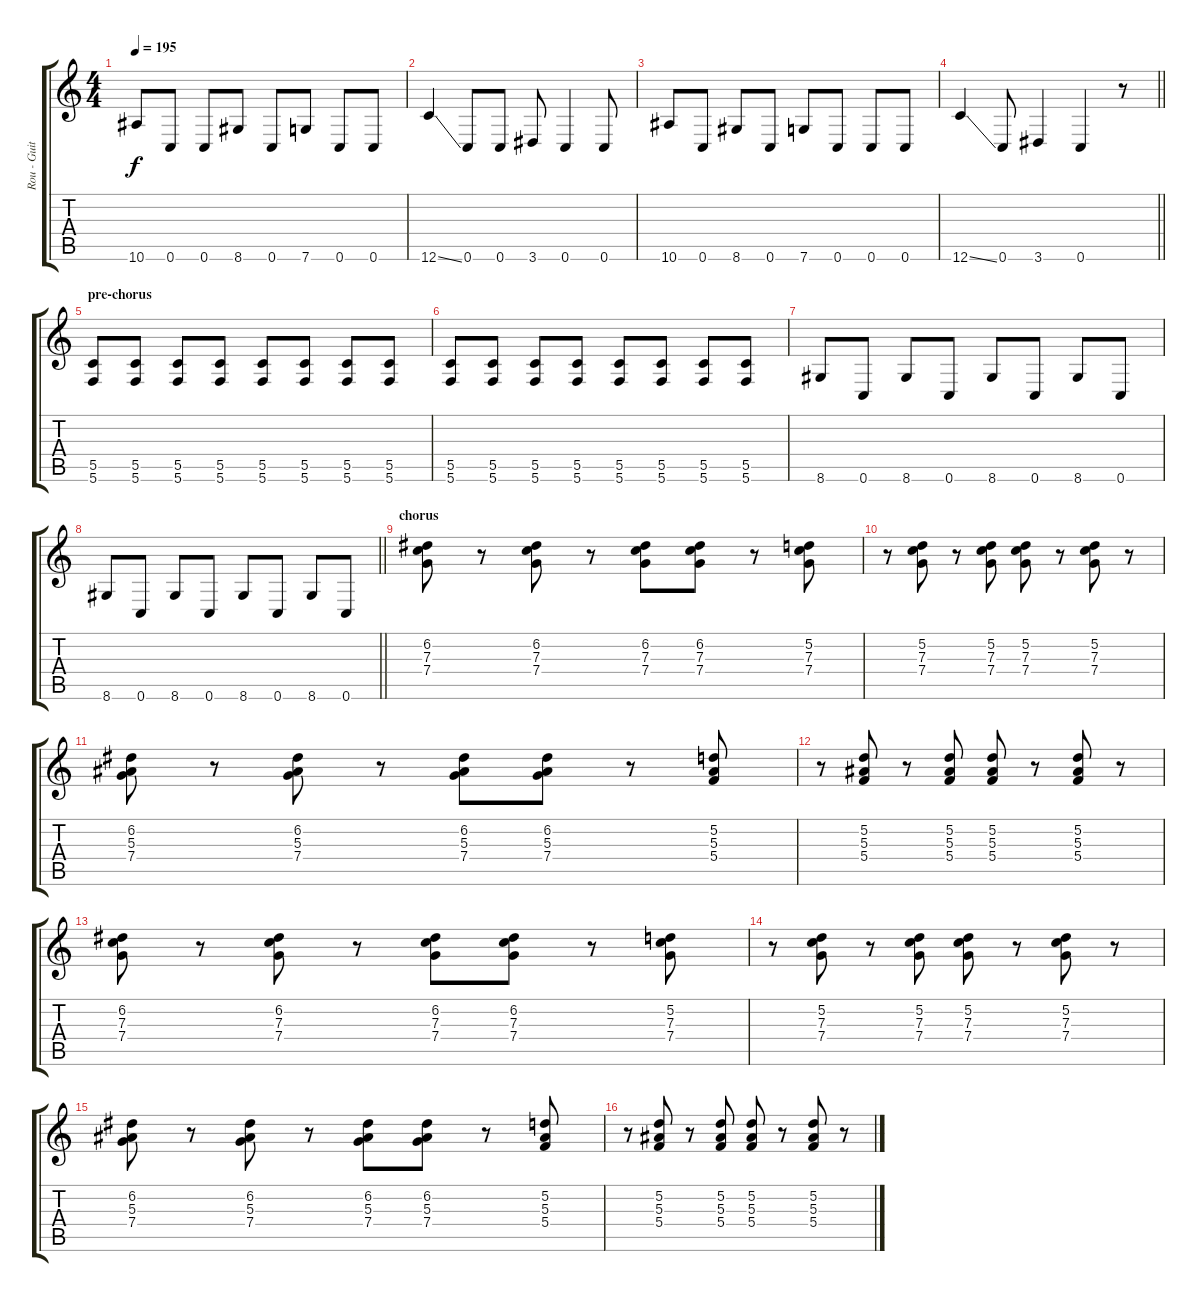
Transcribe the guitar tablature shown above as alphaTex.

\track ("Rou - Guitar" "Rou - Guit") {instrument distortionguitar}
\staff {score tabs}
\tuning (D4 A3 F3 C3 G2 C2) {hide}
\ts (4 4)
\tempo 195
\clef g2
\ks c
10.6.8{dy f} 0.6.8 0.6.8 8.6.8 0.6.8 7.6.8 0.6.8 0.6.8 |
12.6{ss}.4 0.6.8 0.6.8 3.6.8 0.6.4 0.6.8 |
10.6.8 0.6.8 8.6.8 0.6.8 7.6.8 0.6.8 0.6.8 0.6.8 |
\barLineRight lightlight
12.6{ss}.4 0.6.8 3.6.4 0.6.4 r.8 |
\section ("" "pre-chorus")
(5.5 5.6).8 (5.5 5.6).8 (5.5 5.6).8 (5.5 5.6).8 (5.5 5.6).8 (5.5 5.6).8 (5.5 5.6).8 (5.5 5.6).8 |
(5.5 5.6).8 (5.5 5.6).8 (5.5 5.6).8 (5.5 5.6).8 (5.5 5.6).8 (5.5 5.6).8 (5.5 5.6).8 (5.5 5.6).8 |
8.6.8 0.6.8 8.6.8 0.6.8 8.6.8 0.6.8 8.6.8 0.6.8 |
\barLineRight lightlight
8.6.8 0.6.8 8.6.8 0.6.8 8.6.8 0.6.8 8.6.8 0.6.8 |
\section ("" "chorus")
(6.2 7.3 7.4).8 r.8 (6.2 7.3 7.4).8 r.8 (6.2 7.3 7.4).8 (6.2 7.3 7.4).8 r.8 (5.2 7.3 7.4).8 |
r.8 (5.2 7.3 7.4).8 r.8 (5.2 7.3 7.4).8 (5.2 7.3 7.4).8 r.8 (5.2 7.3 7.4).8 r.8 |
(6.2 5.3 7.4).8 r.8 (6.2 5.3 7.4).8 r.8 (6.2 5.3 7.4).8 (6.2 5.3 7.4).8 r.8 (5.2 5.3 5.4).8 |
r.8 (5.2 5.3 5.4).8 r.8 (5.2 5.3 5.4).8 (5.2 5.3 5.4).8 r.8 (5.2 5.3 5.4).8 r.8 |
(6.2 7.3 7.4).8 r.8 (6.2 7.3 7.4).8 r.8 (6.2 7.3 7.4).8 (6.2 7.3 7.4).8 r.8 (5.2 7.3 7.4).8 |
r.8 (5.2 7.3 7.4).8 r.8 (5.2 7.3 7.4).8 (5.2 7.3 7.4).8 r.8 (5.2 7.3 7.4).8 r.8 |
(6.2 5.3 7.4).8 r.8 (6.2 5.3 7.4).8 r.8 (6.2 5.3 7.4).8 (6.2 5.3 7.4).8 r.8 (5.2 5.3 5.4).8 |
r.8 (5.2 5.3 5.4).8 r.8 (5.2 5.3 5.4).8 (5.2 5.3 5.4).8 r.8 (5.2 5.3 5.4).8 r.8
